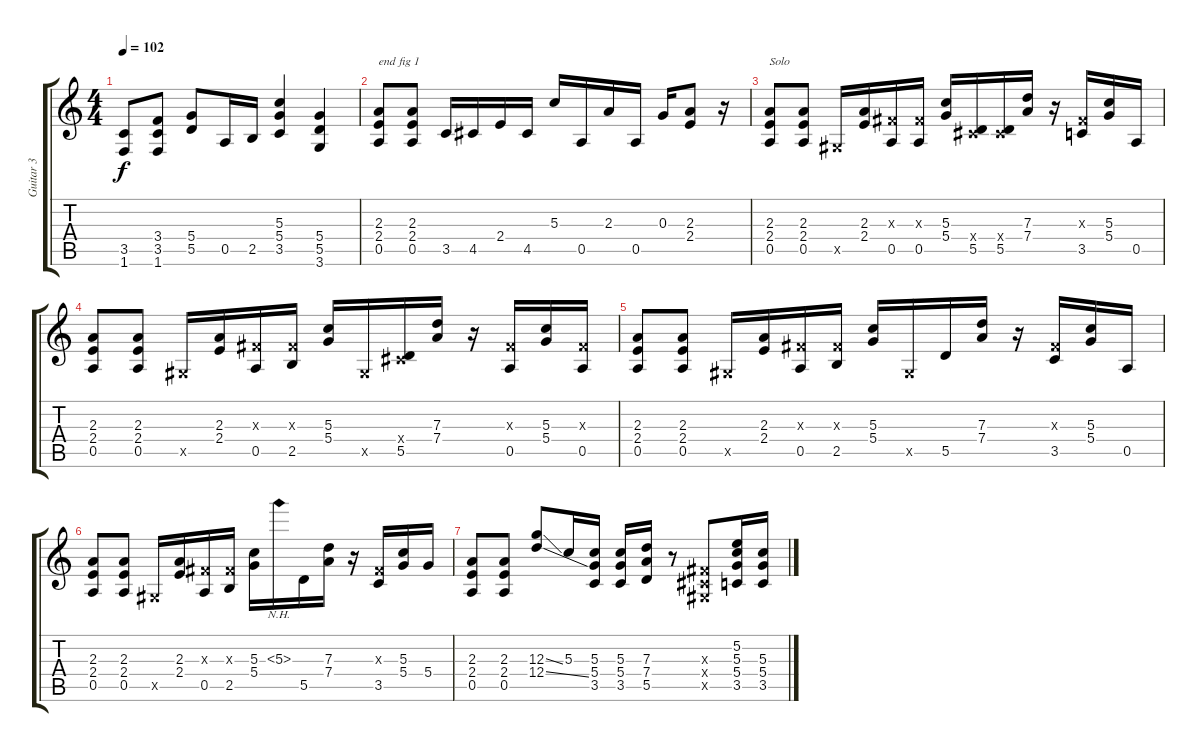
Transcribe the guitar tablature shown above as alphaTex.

\track ("Guitar 3" "Guitar 3") {instrument overdrivenguitar}
\staff {score tabs}
\tuning (E4 B3 G3 D3 A2 E2) {hide}
\ts (4 4)
\tempo 102
\clef g2
\ks c
(3.5 1.6).8{dy f} (3.4 3.5 1.6).8 (5.4 5.5).8 0.5.16 2.5.16 (5.3 5.4 3.5).4 (5.4 5.5 3.6).4 |
(2.3 2.4 0.5).8{txt "end fig 1"} (2.3 2.4 0.5).8 3.5.16 4.5.16 2.4.16 4.5.16 5.3.16 0.5.16 2.3.16 0.5.16 0.3.16 (2.3 2.4).8 r.16 |
(2.3 2.4 0.5).8{txt "Solo"} (2.3 2.4 0.5).8 -1.5{x}.16 (2.3 2.4).16 (-1.3{x} 0.5).16 (-1.3{x} 0.5).16 (5.3 5.4).16 (-1.4{x} 5.5).16 (-1.4{x} 5.5).16 (7.3 7.4).16 r.16 (-1.3{x} 3.5).16 (5.3 5.4).16 0.5.16 |
(2.3 2.4 0.5).8 (2.3 2.4 0.5).8 -1.5{x}.16 (2.3 2.4).16 (-1.3{x} 0.5).16 (-1.3{x} 2.5).16 (5.3 5.4).16 -1.5{x}.16 (-1.4{x} 5.5).16 (7.3 7.4).16 r.16 (-1.3{x} 0.5).16 (5.3 5.4).16 (-1.3{x} 0.5).16 |
(2.3 2.4 0.5).8 (2.3 2.4 0.5).8 -1.5{x}.16 (2.3 2.4).16 (-1.3{x} 0.5).16 (-1.3{x} 2.5).16 (5.3 5.4).16 -1.5{x}.16 5.5.16 (7.3 7.4).16 r.16 (-1.3{x} 3.5).16 (5.3 5.4).16 0.5.16 |
(2.3 2.4 0.5).8 (2.3 2.4 0.5).8 -1.5{x}.16 (2.3 2.4).16 (-1.3{x} 0.5).16 (-1.3{x} 2.5).16 (5.3 5.4).16 5.3{nh}.16 5.5.16 (7.3 7.4).16 r.16 (-1.3{x} 3.5).16 (5.3 5.4).16 5.4.16 |
(2.3 2.4 0.5).8 (2.3 2.4 0.5).8 (12.3{ss} 12.4{ss}).8 5.3.16 (5.3 5.4 3.5).16 (5.3 5.4 3.5).16 (7.3 7.4 5.5).16 r.8 (-1.3{x} -1.4{x} -1.5{x}).8 (5.2 5.3 5.4 3.5).16 (5.3 5.4 3.5).16
